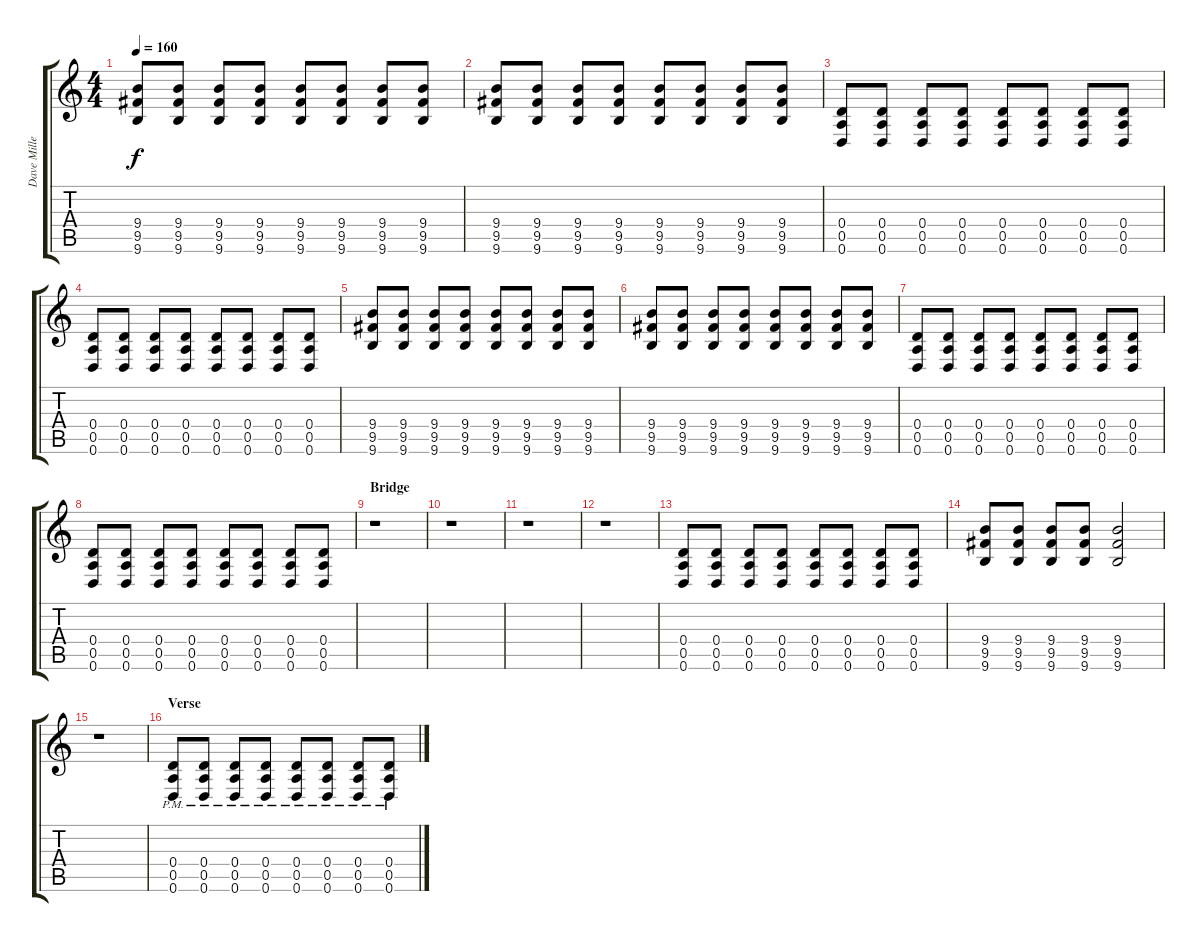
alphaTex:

\track ("Dave Miller" "Dave Mille") {instrument electricguitarjazz}
\staff {score tabs}
\tuning (E4 B3 G3 D3 A2 D2) {hide}
\ts (4 4)
\tempo 160
\clef g2
\ks c
(9.4 9.5 9.6).8{dy f} (9.4 9.5 9.6).8 (9.4 9.5 9.6).8 (9.4 9.5 9.6).8 (9.4 9.5 9.6).8 (9.4 9.5 9.6).8 (9.4 9.5 9.6).8 (9.4 9.5 9.6).8 |
(9.4 9.5 9.6).8 (9.4 9.5 9.6).8 (9.4 9.5 9.6).8 (9.4 9.5 9.6).8 (9.4 9.5 9.6).8 (9.4 9.5 9.6).8 (9.4 9.5 9.6).8 (9.4 9.5 9.6).8 |
(0.4 0.5 0.6).8 (0.4 0.5 0.6).8 (0.4 0.5 0.6).8 (0.4 0.5 0.6).8 (0.4 0.5 0.6).8 (0.4 0.5 0.6).8 (0.4 0.5 0.6).8 (0.4 0.5 0.6).8 |
(0.4 0.5 0.6).8 (0.4 0.5 0.6).8 (0.4 0.5 0.6).8 (0.4 0.5 0.6).8 (0.4 0.5 0.6).8 (0.4 0.5 0.6).8 (0.4 0.5 0.6).8 (0.4 0.5 0.6).8 |
(9.4 9.5 9.6).8 (9.4 9.5 9.6).8 (9.4 9.5 9.6).8 (9.4 9.5 9.6).8 (9.4 9.5 9.6).8 (9.4 9.5 9.6).8 (9.4 9.5 9.6).8 (9.4 9.5 9.6).8 |
(9.4 9.5 9.6).8 (9.4 9.5 9.6).8 (9.4 9.5 9.6).8 (9.4 9.5 9.6).8 (9.4 9.5 9.6).8 (9.4 9.5 9.6).8 (9.4 9.5 9.6).8 (9.4 9.5 9.6).8 |
(0.4 0.5 0.6).8 (0.4 0.5 0.6).8 (0.4 0.5 0.6).8 (0.4 0.5 0.6).8 (0.4 0.5 0.6).8 (0.4 0.5 0.6).8 (0.4 0.5 0.6).8 (0.4 0.5 0.6).8 |
(0.4 0.5 0.6).8 (0.4 0.5 0.6).8 (0.4 0.5 0.6).8 (0.4 0.5 0.6).8 (0.4 0.5 0.6).8 (0.4 0.5 0.6).8 (0.4 0.5 0.6).8 (0.4 0.5 0.6).8 |
\section ("" "Bridge")
r.1 |
r.1 |
r.1 |
r.1 |
(0.4 0.5 0.6).8{instrument distortionguitar} (0.4 0.5 0.6).8 (0.4 0.5 0.6).8 (0.4 0.5 0.6).8 (0.4 0.5 0.6).8 (0.4 0.5 0.6).8 (0.4 0.5 0.6).8 (0.4 0.5 0.6).8 |
(9.4 9.5 9.6).8 (9.4 9.5 9.6).8 (9.4 9.5 9.6).8 (9.4 9.5 9.6).8 (9.4 9.5 9.6).2 |
r.1 |
\section ("" "Verse")
(0.4{pm} 0.5{pm} 0.6{pm}).8{instrument distortionguitar} (0.4{pm} 0.5{pm} 0.6{pm}).8 (0.4{pm} 0.5{pm} 0.6{pm}).8 (0.4{pm} 0.5{pm} 0.6{pm}).8 (0.4{pm} 0.5{pm} 0.6{pm}).8 (0.4{pm} 0.5{pm} 0.6{pm}).8 (0.4{pm} 0.5{pm} 0.6{pm}).8 (0.4{pm} 0.5{pm} 0.6{pm}).8
